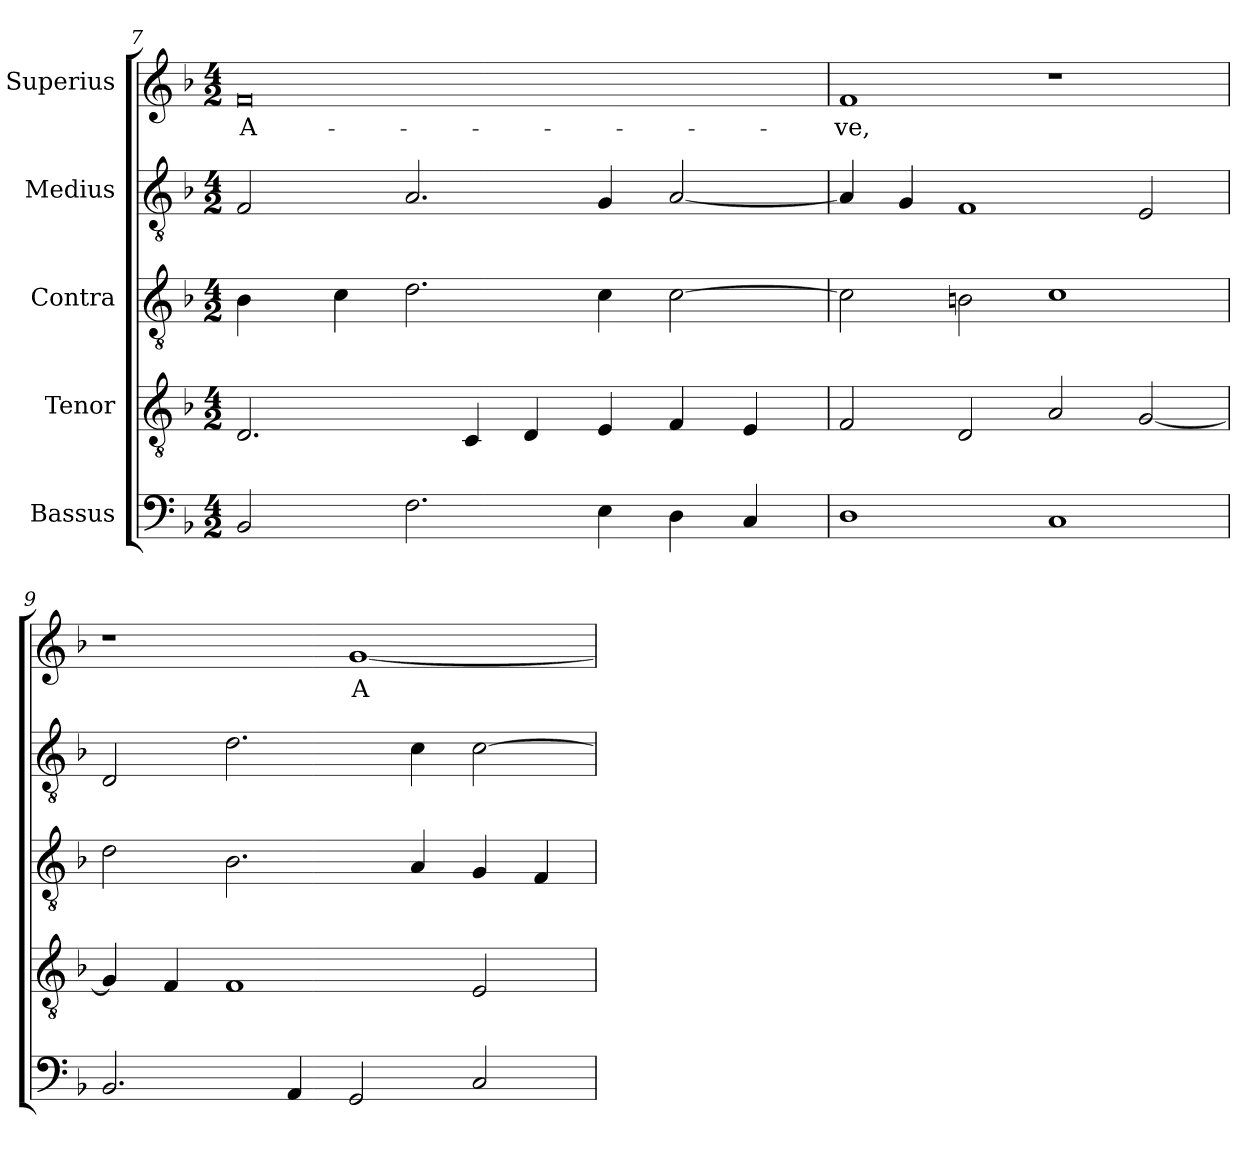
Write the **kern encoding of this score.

**kern	**kern	**kern	**kern	**kern	**text
*part5	*part4	*part3	*part2	*part1	*part1
*staff5	*staff4	*staff3	*staff2	*staff1	*staff1
*I"Bassus	*I"Tenor	*I"Contra	*I"Medius	*I"Superius	*
!!LO:LB:g=z
*clefF4	*clefGv2	*clefGv2	*clefGv2	*clefG2	*
*k[b-]	*k[b-]	*k[b-]	*k[b-]	*k[b-]	*
*F:	*F:	*F:	*F:	*F:	*
*M4/2	*M4/2	*M4/2	*M4/2	*M4/2	*
=7	=7	=7	=7	=7	=7
!	!	!	!	!	!LO:LY:b:cj
*^	*^	*^	*	*	*
2BB-/	8ryy	2.D/	4ryy	4B-\	8ryy	2F/	0f	A-
.	16ryy	.	.	.	16ryy	.	.	.
.	64ryy	.	.	.	64ryy	.	.	.
.	1ryy	.	.	.	1ryy	.	.	.
.	.	.	32ryy	4c\	.	.	.	.
.	.	.	1ryy	.	.	.	.	.
2.F\	.	.	.	2.d\	.	2.A/	.	.
.	.	4C/	.	.	.	.	.	.
.	.	4D/	.	.	.	.	.	.
.	2ryy	.	.	.	2ryy	.	.	.
4E\	.	4E/	.	4c\	.	4G/	.	.
.	.	.	2ryy	.	.	.	.	.
4D\	.	4F/	.	[>2c\	.	[<2A/	.	.
.	4ryy	.	.	.	4ryy	.	.	.
4C/	.	4E/	.	.	.	.	.	.
.	.	.	8..ryy	.	.	.	.	.
.	32.ryy	.	.	.	32.ryy	.	.	.
=8	=8	=8	=8	=8	=8	=8	=8	=8
!	!	!	!	!	!	!	!	!LO:LY:b:cj
*v	*v	*	*	*v	*v	*	*	*
*	*v	*v	*	*	*	*
1D	2F/	2c\]	4A/]	1f	-ve,
.	.	.	4G/	.	.
.	2D/	2Bn\	1F	.	.
1C	2A/	1c	.	1r	.
.	[<2G/	.	2E/	.	.
=9	=9	=9	=9	=9	=9
2.BB-/	4G/]	2d\	2D/	1r	.
.	4F/	.	.	.	.
.	1F	2.B-\	2.d\	.	.
4AA/	.	.	.	.	.
!	!	!	!	!	!LO:LY:b:cj
2GG/	.	.	.	[<1g	A-
.	.	4A/	4c\	.	.
2C/	2E/	4G/	[>2c\	.	.
.	.	4F/	.	.	.
=	=	=	=	=	=
*-	*-	*-	*-	*-	*-
